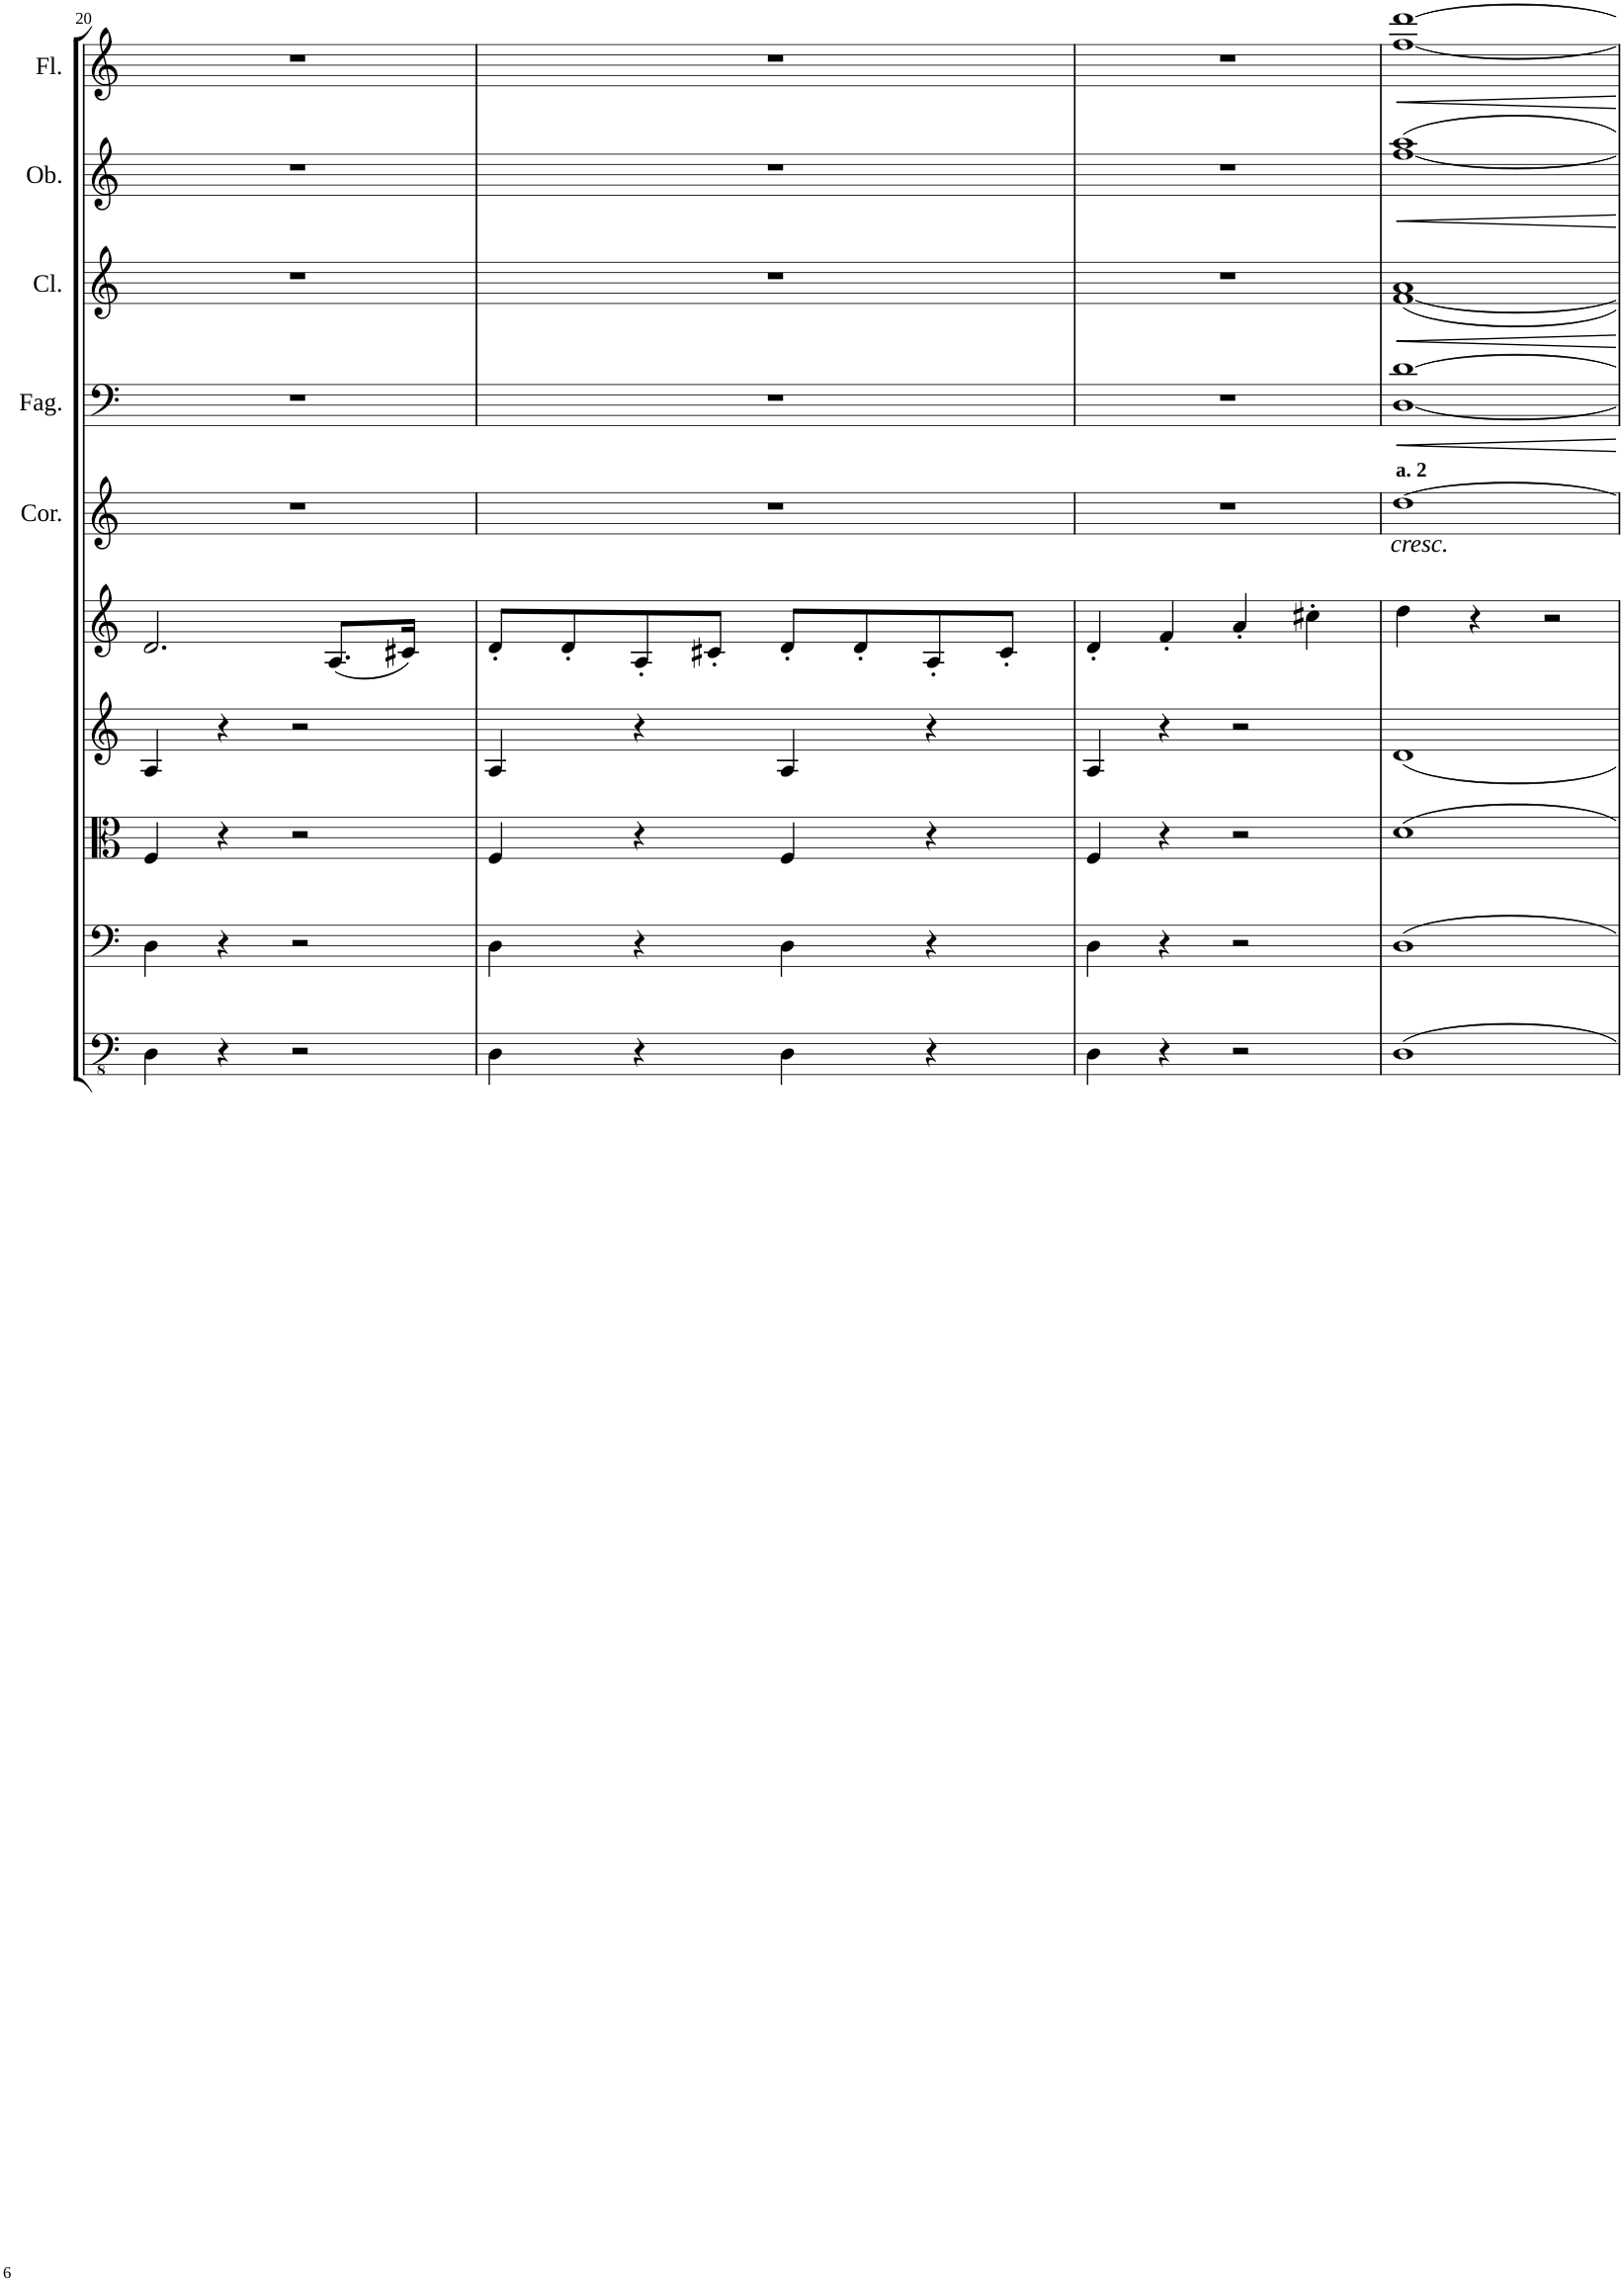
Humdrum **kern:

**kern	**kern	**kern	**kern	**kern	**kern	**kern	**kern	**kern	**kern
*part10	*part9	*part8	*part7	*part6	*part5	*part4	*part3	*part2	*part1
*staff10	*staff9	*staff8	*staff7	*staff6	*staff5	*staff4	*staff3	*staff2	*staff1
*I"Contrabasso	*I"Violoncello	*I"Viola	*I"Violino II	*I"Violino I	*I"Corni in C	*I"Fagotti	*I"Clarinetti in C	*I"Oboi	*I"Flauti
*	*	*	*	*	*I'Cor.	*I'Fag.	*I'Cl.	*I'Ob.	*I'Fl.
!!LO:PB:g=z
*clefFv4	*clefF4	*clefC3	*clefG2	*clefG2	*clefG2	*clefF4	*clefG2	*clefG2	*clefG2
*	*	*	*	*	*Trd7c12	*	*Trd1c2	*	*
*k[]	*k[]	*k[]	*k[]	*k[]	*k[]	*k[]	*k[]	*k[]	*k[]
*M2/2	*M2/2	*M2/2	*M2/2	*M2/2	*M2/2	*M2/2	*M2/2	*M2/2	*M2/2
*met(c|)	*met(c|)	*met(c|)	*met(c|)	*met(c|)	*met(c|)	*met(c|)	*met(c|)	*met(c|)	*met(c|)
=20	=20	=20	=20	=20	=20	=20	=20	=20	=20
4DD\	4D\	4F/	4A/	2.d/	1r	1r	1r	1r	1r
4r	4r	4r	4r	.	.	.	.	.	.
2r	2r	2r	2r	.	.	.	.	.	.
.	.	.	.	(8.A/L	.	.	.	.	.
.	.	.	.	16c#X/Jk)	.	.	.	.	.
=21	=21	=21	=21	=21	=21	=21	=21	=21	=21
4DD\	4D\	4F/	4A/	8d'/L	1r	1r	1r	1r	1r
.	.	.	.	8d'/	.	.	.	.	.
4r	4r	4r	4r	8A'/	.	.	.	.	.
.	.	.	.	8c#X'/J	.	.	.	.	.
4DD\	4D\	4F/	4A/	8d'/L	.	.	.	.	.
.	.	.	.	8d'/	.	.	.	.	.
4r	4r	4r	4r	8A'/	.	.	.	.	.
.	.	.	.	8c#'/J	.	.	.	.	.
=22	=22	=22	=22	=22	=22	=22	=22	=22	=22
4DD\	4D\	4F/	4A/	4d'/	1r	1r	1r	1r	1r
4r	4r	4r	4r	4f'/	.	.	.	.	.
2r	2r	2r	2r	4a'/	.	.	.	.	.
.	.	.	.	4cc#X'\	.	.	.	.	.
=23	=23	=23	=23	=23	=23	=23	=23	=23	=23
!	!	!	!	!	!LO:TX:a:B:t=a. 2	!	!	!	!
!	!	!	!	!	!LO:TX:b:i:t=cresc.	!	!	!	!
1DD	1D	1d	1d	4dd\	[1dd	[1D [1d	[1f 1a	[1ff 1aa	[1ff [1ddd
.	.	.	.	4r	.	.	.	.	.
.	.	.	.	2r	.	.	.	.	.
=	=	=	=	=	=	=	=	=	=
*-	*-	*-	*-	*-	*-	*-	*-	*-	*-
